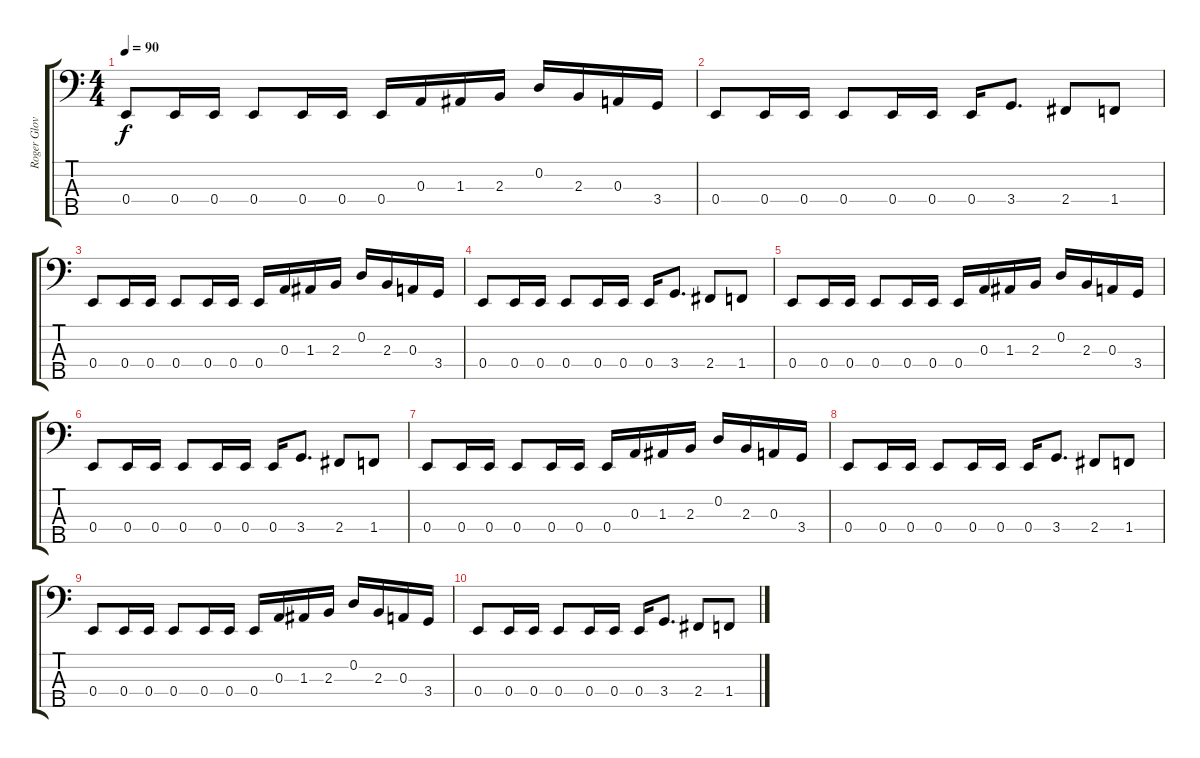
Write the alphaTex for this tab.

\track ("Roger Glover" "Roger Glov") {instrument electricbassfinger}
\staff {score tabs}
\tuning (G2 D2 A1 E1 B0) {hide}
\ts (4 4)
\tempo 90
\clef f4
\ks c
0.4.8{dy f} 0.4.16 0.4.16 0.4.8 0.4.16 0.4.16 0.4.16 0.3.16 1.3.16 2.3.16 0.2.16 2.3.16 0.3.16 3.4.16 |
0.4.8 0.4.16 0.4.16 0.4.8 0.4.16 0.4.16 0.4.16 3.4.8{d} 2.4.8 1.4.8 |
0.4.8 0.4.16 0.4.16 0.4.8 0.4.16 0.4.16 0.4.16 0.3.16 1.3.16 2.3.16 0.2.16 2.3.16 0.3.16 3.4.16 |
0.4.8 0.4.16 0.4.16 0.4.8 0.4.16 0.4.16 0.4.16 3.4.8{d} 2.4.8 1.4.8 |
0.4.8 0.4.16 0.4.16 0.4.8 0.4.16 0.4.16 0.4.16 0.3.16 1.3.16 2.3.16 0.2.16 2.3.16 0.3.16 3.4.16 |
0.4.8 0.4.16 0.4.16 0.4.8 0.4.16 0.4.16 0.4.16 3.4.8{d} 2.4.8 1.4.8 |
0.4.8 0.4.16 0.4.16 0.4.8 0.4.16 0.4.16 0.4.16 0.3.16 1.3.16 2.3.16 0.2.16 2.3.16 0.3.16 3.4.16 |
0.4.8 0.4.16 0.4.16 0.4.8 0.4.16 0.4.16 0.4.16 3.4.8{d} 2.4.8 1.4.8 |
0.4.8 0.4.16 0.4.16 0.4.8 0.4.16 0.4.16 0.4.16 0.3.16 1.3.16 2.3.16 0.2.16 2.3.16 0.3.16 3.4.16 |
0.4.8 0.4.16 0.4.16 0.4.8 0.4.16 0.4.16 0.4.16 3.4.8{d} 2.4.8 1.4.8
